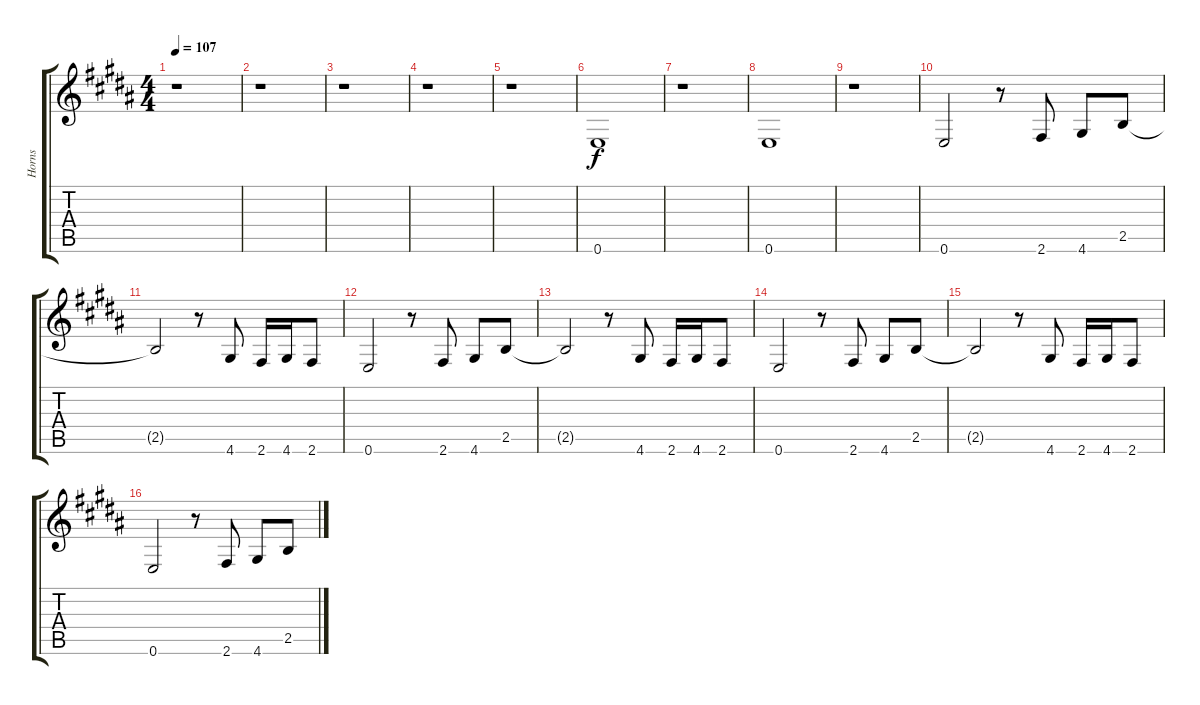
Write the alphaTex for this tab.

\track ("Horns" "Horns") {instrument brasssection}
\staff {score tabs}
\tuning (E5 B4 G4 D4 A3 E3) {hide}
\ts (4 4)
\tempo 107
\clef g2
\ks b
r.1{dy f} |
r.1 |
r.1 |
r.1 |
r.1 |
0.6.1 |
r.1 |
0.6.1 |
r.1 |
0.6.2 r.8 2.6.8 4.6.8 2.5.8 |
2.5{t}.2 r.8 4.6.8 2.6.16 4.6.16 2.6.8 |
0.6.2 r.8 2.6.8 4.6.8 2.5.8 |
2.5{t}.2 r.8 4.6.8 2.6.16 4.6.16 2.6.8 |
0.6.2 r.8 2.6.8 4.6.8 2.5.8 |
2.5{t}.2 r.8 4.6.8 2.6.16 4.6.16 2.6.8 |
0.6.2 r.8 2.6.8 4.6.8 2.5.8
